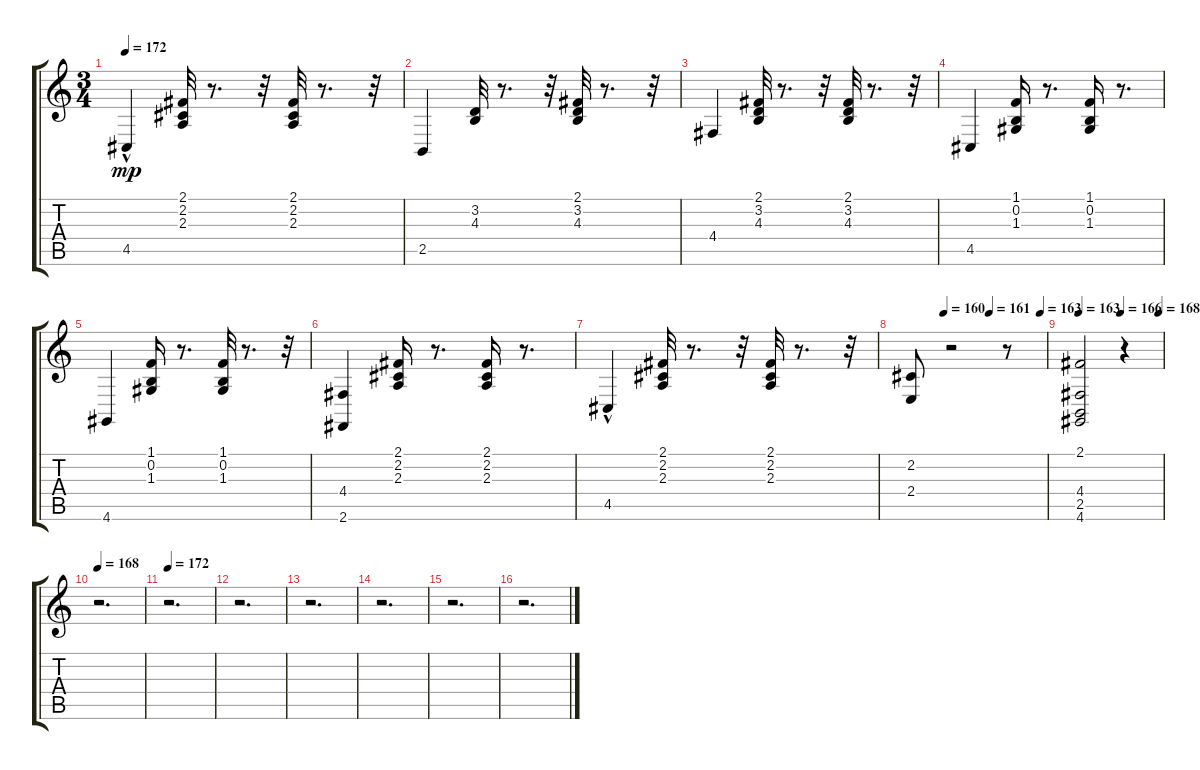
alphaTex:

\track "" {instrument stringensemble1}
\staff {score tabs}
\tuning (E4 B3 G3 D3 A2 E2) {hide}
\ts (3 4)
\tempo 172
\clef g2
\ks c
4.5{hac}.4{dy mp} (2.1 2.2 2.3).32 r.8{d} r.32 (2.1 2.2 2.3).32 r.8{d} r.32 |
2.5.4 (3.2 4.3).32 r.8{d} r.32 (2.1 3.2 4.3).32 r.8{d} r.32 |
4.4.4 (2.1 3.2 4.3).32 r.8{d} r.32 (2.1 3.2 4.3).32 r.8{d} r.32 |
4.5.4 (1.1 0.2 1.3).16 r.8{d} (1.1 0.2 1.3).16 r.8{d} |
4.6.4 (1.1 0.2 1.3).16 r.8{d} (1.1 0.2 1.3).32 r.8{d} r.32 |
(4.4 2.6).4 (2.1 2.2 2.3).16 r.8{d} (2.1 2.2 2.3).16 r.8{d} |
4.5{hac}.4 (2.1 2.2 2.3).32 r.8{d} r.32 (2.1 2.2 2.3).32 r.8{d} r.32 |
\tempo (160 0.25)
\tempo (161 0.5833333333333334)
\tempo (163 0.9583333333333334)
(2.2 2.4).8 r.2 r.8 |
\tempo 163
\tempo (166 0.5)
\tempo (168 0.9583333333333334)
(2.1 4.4 2.5 4.6).2 r.4 |
\tempo 168
r.2{d} |
\tempo 172
r.2{d} |
r.2{d} |
r.2{d} |
r.2{d} |
r.2{d} |
r.2{d}
